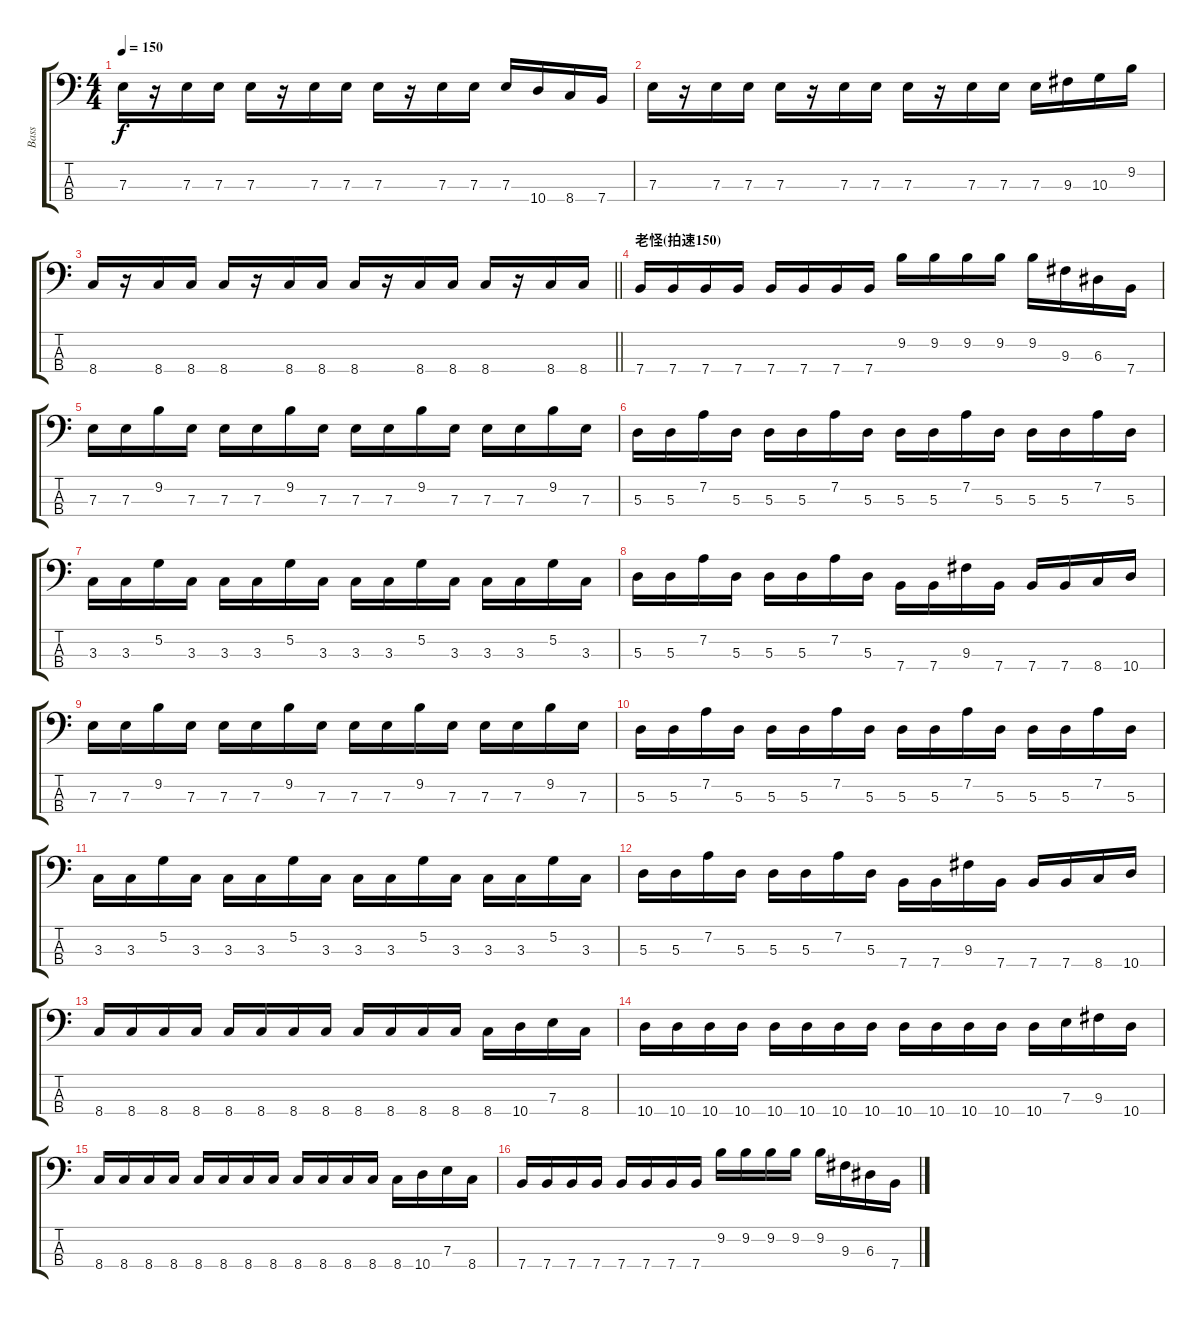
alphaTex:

\track ("Bass" "Bass") {instrument electricbassfinger}
\staff {score tabs}
\tuning (G2 D2 A1 E1) {hide}
\ts (4 4)
\tempo 150
\clef f4
\ks c
7.3.16{dy f} r.16 7.3.16 7.3.16 7.3.16 r.16 7.3.16 7.3.16 7.3.16 r.16 7.3.16 7.3.16 7.3.16 10.4.16 8.4.16 7.4.16 |
7.3.16 r.16 7.3.16 7.3.16 7.3.16 r.16 7.3.16 7.3.16 7.3.16 r.16 7.3.16 7.3.16 7.3.16 9.3.16 10.3.16 9.2.16 |
\barLineRight lightlight
8.4.16 r.16 8.4.16 8.4.16 8.4.16 r.16 8.4.16 8.4.16 8.4.16 r.16 8.4.16 8.4.16 8.4.16 r.16 8.4.16 8.4.16 |
\section ("" "老怪(拍速150)")
7.4.16 7.4.16 7.4.16 7.4.16 7.4.16 7.4.16 7.4.16 7.4.16 9.2.16 9.2.16 9.2.16 9.2.16 9.2.16 9.3.16 6.3.16 7.4.16 |
7.3.16 7.3.16 9.2.16 7.3.16 7.3.16 7.3.16 9.2.16 7.3.16 7.3.16 7.3.16 9.2.16 7.3.16 7.3.16 7.3.16 9.2.16 7.3.16 |
5.3.16 5.3.16 7.2.16 5.3.16 5.3.16 5.3.16 7.2.16 5.3.16 5.3.16 5.3.16 7.2.16 5.3.16 5.3.16 5.3.16 7.2.16 5.3.16 |
3.3.16 3.3.16 5.2.16 3.3.16 3.3.16 3.3.16 5.2.16 3.3.16 3.3.16 3.3.16 5.2.16 3.3.16 3.3.16 3.3.16 5.2.16 3.3.16 |
5.3.16 5.3.16 7.2.16 5.3.16 5.3.16 5.3.16 7.2.16 5.3.16 7.4.16 7.4.16 9.3.16 7.4.16 7.4.16 7.4.16 8.4.16 10.4.16 |
7.3.16 7.3.16 9.2.16 7.3.16 7.3.16 7.3.16 9.2.16 7.3.16 7.3.16 7.3.16 9.2.16 7.3.16 7.3.16 7.3.16 9.2.16 7.3.16 |
5.3.16 5.3.16 7.2.16 5.3.16 5.3.16 5.3.16 7.2.16 5.3.16 5.3.16 5.3.16 7.2.16 5.3.16 5.3.16 5.3.16 7.2.16 5.3.16 |
3.3.16 3.3.16 5.2.16 3.3.16 3.3.16 3.3.16 5.2.16 3.3.16 3.3.16 3.3.16 5.2.16 3.3.16 3.3.16 3.3.16 5.2.16 3.3.16 |
5.3.16 5.3.16 7.2.16 5.3.16 5.3.16 5.3.16 7.2.16 5.3.16 7.4.16 7.4.16 9.3.16 7.4.16 7.4.16 7.4.16 8.4.16 10.4.16 |
8.4.16 8.4.16 8.4.16 8.4.16 8.4.16 8.4.16 8.4.16 8.4.16 8.4.16 8.4.16 8.4.16 8.4.16 8.4.16 10.4.16 7.3.16 8.4.16 |
10.4.16 10.4.16 10.4.16 10.4.16 10.4.16 10.4.16 10.4.16 10.4.16 10.4.16 10.4.16 10.4.16 10.4.16 10.4.16 7.3.16 9.3.16 10.4.16 |
8.4.16 8.4.16 8.4.16 8.4.16 8.4.16 8.4.16 8.4.16 8.4.16 8.4.16 8.4.16 8.4.16 8.4.16 8.4.16 10.4.16 7.3.16 8.4.16 |
7.4.16 7.4.16 7.4.16 7.4.16 7.4.16 7.4.16 7.4.16 7.4.16 9.2.16 9.2.16 9.2.16 9.2.16 9.2.16 9.3.16 6.3.16 7.4.16
